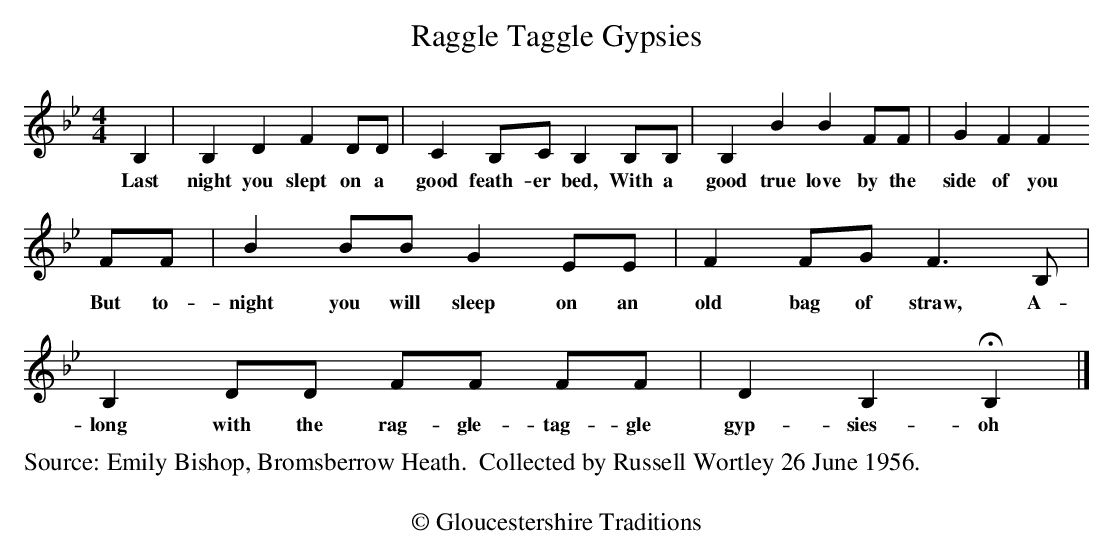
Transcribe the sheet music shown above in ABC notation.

X:1
T: Raggle Taggle Gypsies
M: 4/4
L: 1/4
K: Bb
B, | B,DFD/D/ | CB,/C/B,B,/B,/ | B,BBF/F/ | GFF
w:Last night you slept on a good feath-er bed, With a good true love  by the side of you
F/F/ | BB/B/GE/E/ | FF/G/F3/B,/ | B, D/D/ F/F/ F/F/ | DB,HB, |]
w:But to-night you will sleep on an old bag of straw, A-long with the rag-gle-tag-gle gyp-sies-oh
